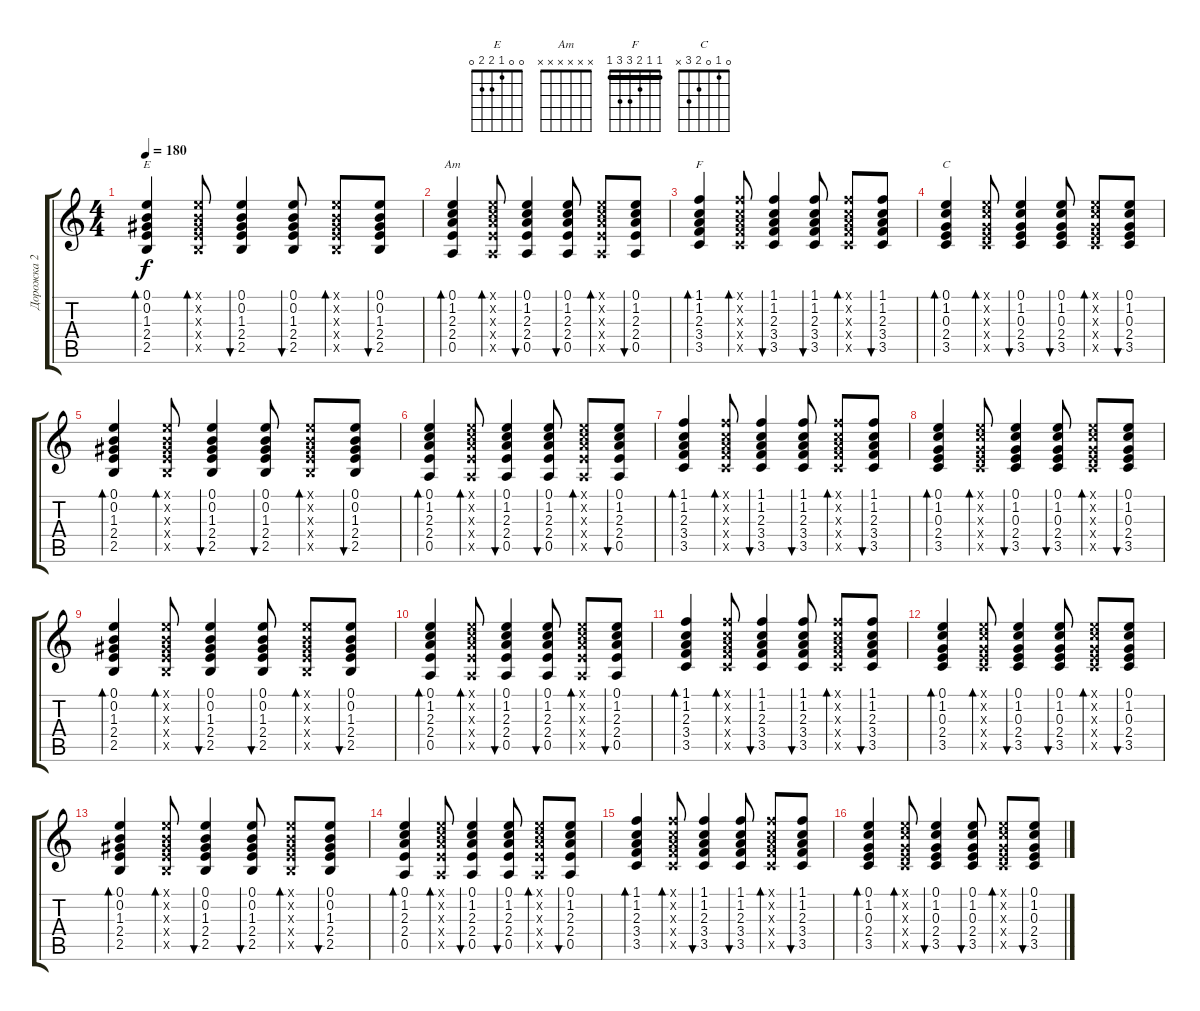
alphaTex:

\track ("Дорожка 2" "Дорожка 2") {instrument acousticguitarsteel}
\staff {score tabs}
\tuning (E4 B3 G3 D3 A2 E2) {hide}
\chord ("E" 0 0 1 2 2 0)
\chord ("Am" x x x x x x)
\chord ("F" 1 1 2 3 3 1) {barre 1}
\chord ("C" 0 1 0 2 3 x)
\ts (4 4)
\tempo 180
\clef g2
\ks c
(0.1 0.2 1.3 2.4 2.5).4{bd 60 ch "E" dy f instrument acousticguitarsteel} (0.1{x} 0.2{x} 1.3{x} 2.4{x} 2.5{x}).8{bd 60} (0.1 0.2 1.3 2.4 2.5).4{bu 60} (0.1 0.2 1.3 2.4 2.5).8{bu 60} (0.1{x} 0.2{x} 1.3{x} 2.4{x} 2.5{x}).8{bd 60} (0.1 0.2 1.3 2.4 2.5).8{bu 60} |
(0.1 1.2 2.3 2.4 0.5).4{bd 60 ch "Am" instrument acousticguitarsteel} (0.1{x} 1.2{x} 2.3{x} 2.4{x} 0.5{x}).8{bd 60} (0.1 1.2 2.3 2.4 0.5).4{bu 60} (0.1 1.2 2.3 2.4 0.5).8{bu 60} (0.1{x} 1.2{x} 2.3{x} 2.4{x} 0.5{x}).8{bd 60} (0.1 1.2 2.3 2.4 0.5).8{bu 60} |
(1.1 1.2 2.3 3.4 3.5).4{bd 60 ch "F" instrument acousticguitarsteel} (1.1{x} 1.2{x} 2.3{x} 3.4{x} 3.5{x}).8{bd 60} (1.1 1.2 2.3 3.4 3.5).4{bu 60} (1.1 1.2 2.3 3.4 3.5).8{bu 60} (1.1{x} 1.2{x} 2.3{x} 3.4{x} 3.5{x}).8{bd 60} (1.1 1.2 2.3 3.4 3.5).8{bu 60} |
(0.1 1.2 0.3 2.4 3.5).4{bd 60 ch "C" instrument acousticguitarsteel} (0.1{x} 1.2{x} 0.3{x} 2.4{x} 3.5{x}).8{bd 60} (0.1 1.2 0.3 2.4 3.5).4{bu 60} (0.1 1.2 0.3 2.4 3.5).8{bu 60} (0.1{x} 1.2{x} 0.3{x} 2.4{x} 3.5{x}).8{bd 60} (0.1 1.2 0.3 2.4 3.5).8{bu 60} |
(0.1 0.2 1.3 2.4 2.5).4{bd 60 instrument acousticguitarsteel} (0.1{x} 0.2{x} 1.3{x} 2.4{x} 2.5{x}).8{bd 60} (0.1 0.2 1.3 2.4 2.5).4{bu 60} (0.1 0.2 1.3 2.4 2.5).8{bu 60} (0.1{x} 0.2{x} 1.3{x} 2.4{x} 2.5{x}).8{bd 60} (0.1 0.2 1.3 2.4 2.5).8{bu 60} |
(0.1 1.2 2.3 2.4 0.5).4{bd 60 instrument acousticguitarsteel} (0.1{x} 1.2{x} 2.3{x} 2.4{x} 0.5{x}).8{bd 60} (0.1 1.2 2.3 2.4 0.5).4{bu 60} (0.1 1.2 2.3 2.4 0.5).8{bu 60} (0.1{x} 1.2{x} 2.3{x} 2.4{x} 0.5{x}).8{bd 60} (0.1 1.2 2.3 2.4 0.5).8{bu 60} |
(1.1 1.2 2.3 3.4 3.5).4{bd 60 instrument acousticguitarsteel} (1.1{x} 1.2{x} 2.3{x} 3.4{x} 3.5{x}).8{bd 60} (1.1 1.2 2.3 3.4 3.5).4{bu 60} (1.1 1.2 2.3 3.4 3.5).8{bu 60} (1.1{x} 1.2{x} 2.3{x} 3.4{x} 3.5{x}).8{bd 60} (1.1 1.2 2.3 3.4 3.5).8{bu 60} |
(0.1 1.2 0.3 2.4 3.5).4{bd 60 instrument acousticguitarsteel} (0.1{x} 1.2{x} 0.3{x} 2.4{x} 3.5{x}).8{bd 60} (0.1 1.2 0.3 2.4 3.5).4{bu 60} (0.1 1.2 0.3 2.4 3.5).8{bu 60} (0.1{x} 1.2{x} 0.3{x} 2.4{x} 3.5{x}).8{bd 60} (0.1 1.2 0.3 2.4 3.5).8{bu 60} |
(0.1 0.2 1.3 2.4 2.5).4{bd 60 instrument acousticguitarsteel} (0.1{x} 0.2{x} 1.3{x} 2.4{x} 2.5{x}).8{bd 60} (0.1 0.2 1.3 2.4 2.5).4{bu 60} (0.1 0.2 1.3 2.4 2.5).8{bu 60} (0.1{x} 0.2{x} 1.3{x} 2.4{x} 2.5{x}).8{bd 60} (0.1 0.2 1.3 2.4 2.5).8{bu 60} |
(0.1 1.2 2.3 2.4 0.5).4{bd 60 instrument acousticguitarsteel} (0.1{x} 1.2{x} 2.3{x} 2.4{x} 0.5{x}).8{bd 60} (0.1 1.2 2.3 2.4 0.5).4{bu 60} (0.1 1.2 2.3 2.4 0.5).8{bu 60} (0.1{x} 1.2{x} 2.3{x} 2.4{x} 0.5{x}).8{bd 60} (0.1 1.2 2.3 2.4 0.5).8{bu 60} |
(1.1 1.2 2.3 3.4 3.5).4{bd 60 instrument acousticguitarsteel} (1.1{x} 1.2{x} 2.3{x} 3.4{x} 3.5{x}).8{bd 60} (1.1 1.2 2.3 3.4 3.5).4{bu 60} (1.1 1.2 2.3 3.4 3.5).8{bu 60} (1.1{x} 1.2{x} 2.3{x} 3.4{x} 3.5{x}).8{bd 60} (1.1 1.2 2.3 3.4 3.5).8{bu 60} |
(0.1 1.2 0.3 2.4 3.5).4{bd 60 instrument acousticguitarsteel} (0.1{x} 1.2{x} 0.3{x} 2.4{x} 3.5{x}).8{bd 60} (0.1 1.2 0.3 2.4 3.5).4{bu 60} (0.1 1.2 0.3 2.4 3.5).8{bu 60} (0.1{x} 1.2{x} 0.3{x} 2.4{x} 3.5{x}).8{bd 60} (0.1 1.2 0.3 2.4 3.5).8{bu 60} |
(0.1 0.2 1.3 2.4 2.5).4{bd 60 instrument acousticguitarsteel} (0.1{x} 0.2{x} 1.3{x} 2.4{x} 2.5{x}).8{bd 60} (0.1 0.2 1.3 2.4 2.5).4{bu 60} (0.1 0.2 1.3 2.4 2.5).8{bu 60} (0.1{x} 0.2{x} 1.3{x} 2.4{x} 2.5{x}).8{bd 60} (0.1 0.2 1.3 2.4 2.5).8{bu 60} |
(0.1 1.2 2.3 2.4 0.5).4{bd 60 instrument acousticguitarsteel} (0.1{x} 1.2{x} 2.3{x} 2.4{x} 0.5{x}).8{bd 60} (0.1 1.2 2.3 2.4 0.5).4{bu 60} (0.1 1.2 2.3 2.4 0.5).8{bu 60} (0.1{x} 1.2{x} 2.3{x} 2.4{x} 0.5{x}).8{bd 60} (0.1 1.2 2.3 2.4 0.5).8{bu 60} |
(1.1 1.2 2.3 3.4 3.5).4{bd 60 instrument acousticguitarsteel} (1.1{x} 1.2{x} 2.3{x} 3.4{x} 3.5{x}).8{bd 60} (1.1 1.2 2.3 3.4 3.5).4{bu 60} (1.1 1.2 2.3 3.4 3.5).8{bu 60} (1.1{x} 1.2{x} 2.3{x} 3.4{x} 3.5{x}).8{bd 60} (1.1 1.2 2.3 3.4 3.5).8{bu 60} |
(0.1 1.2 0.3 2.4 3.5).4{bd 60 instrument acousticguitarsteel} (0.1{x} 1.2{x} 0.3{x} 2.4{x} 3.5{x}).8{bd 60} (0.1 1.2 0.3 2.4 3.5).4{bu 60} (0.1 1.2 0.3 2.4 3.5).8{bu 60} (0.1{x} 1.2{x} 0.3{x} 2.4{x} 3.5{x}).8{bd 60} (0.1 1.2 0.3 2.4 3.5).8{bu 60}
